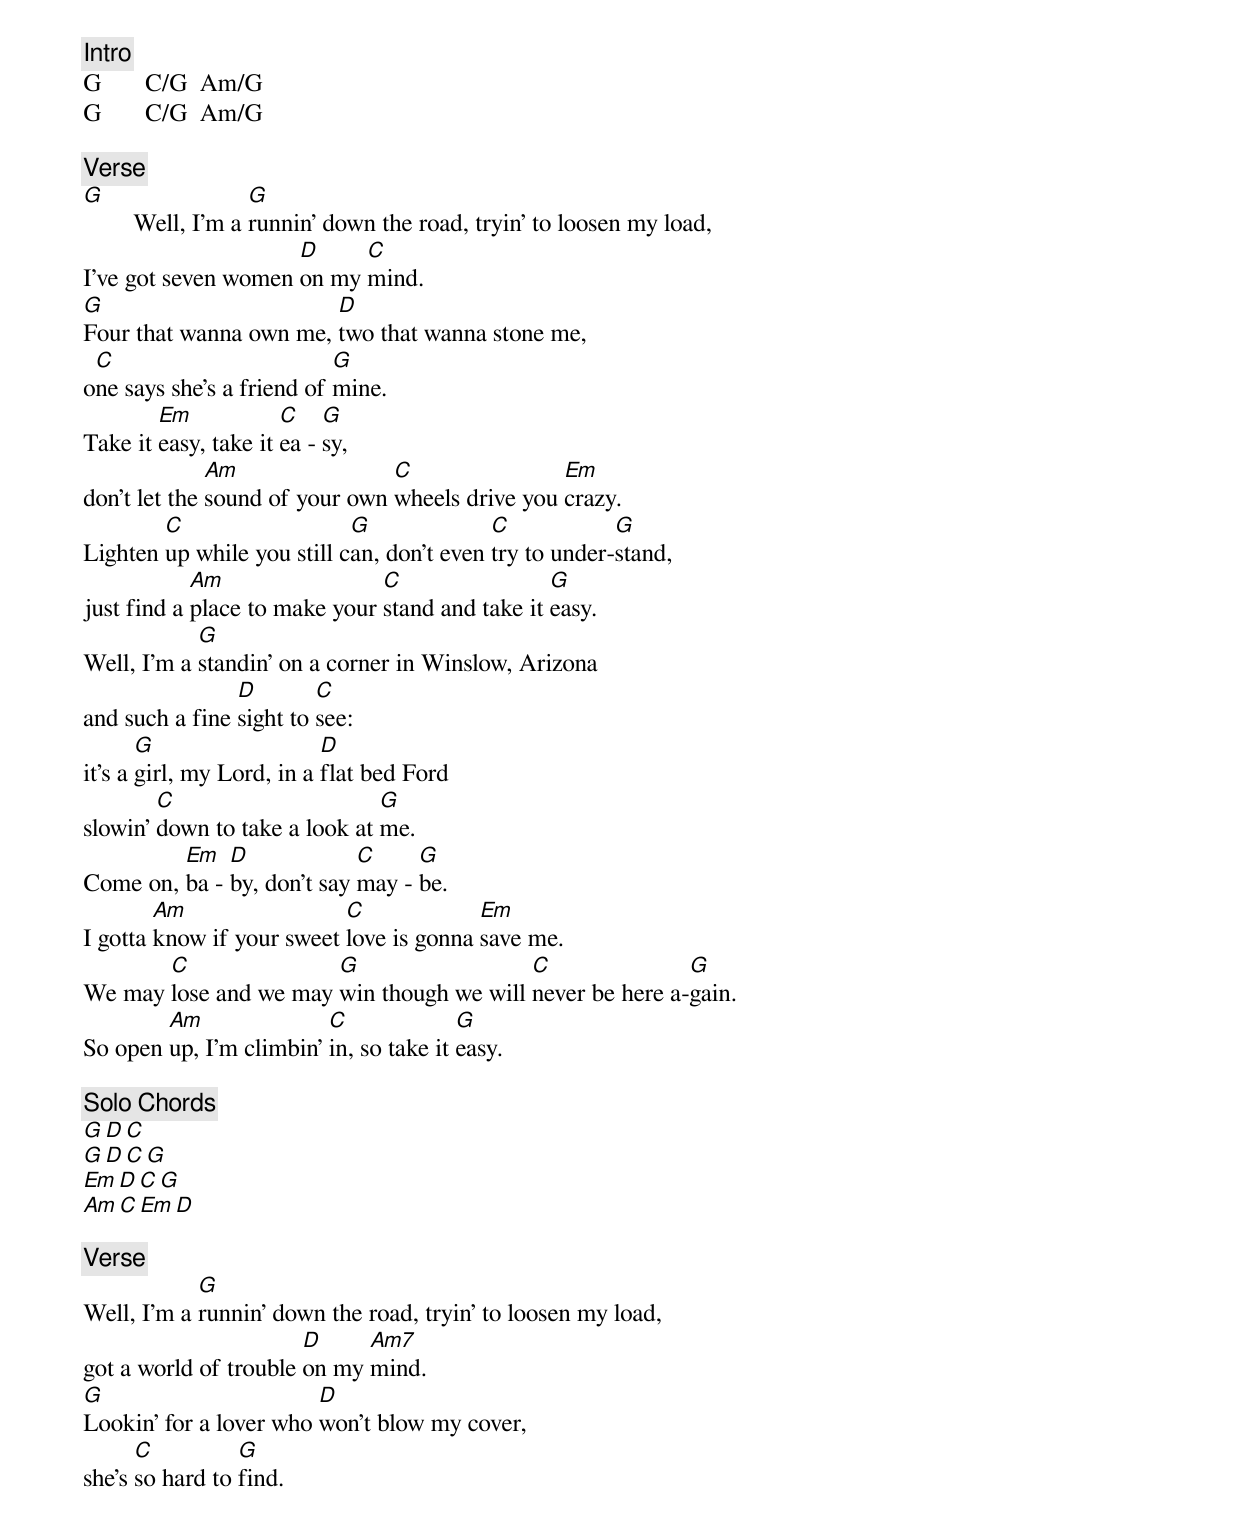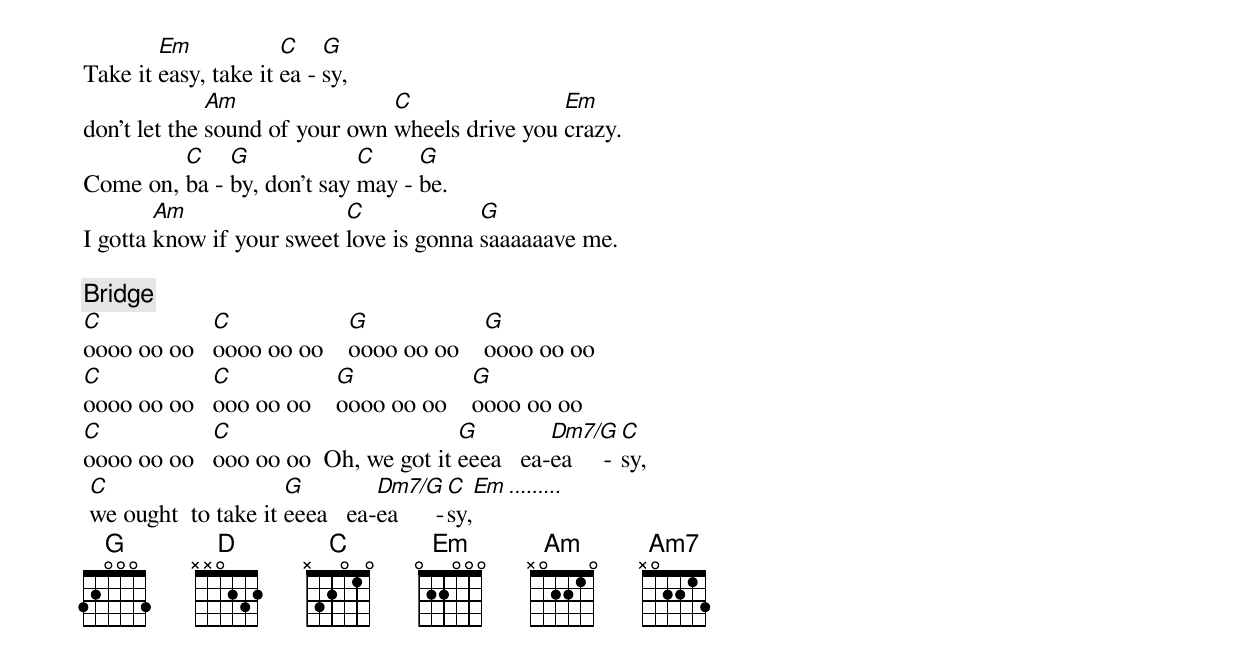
[Intro]
G       C/G  Am/G
G       C/G  Am/G

[Verse]
G                   G
        Well, I'm a runnin' down the road, tryin' to loosen my load,
                     D     C
I've got seven women on my mind.
G                       D
Four that wanna own me, two that wanna stone me,
 C                         G
one says she's a friend of mine.
        Em            C    G
Take it easy, take it ea - sy,
              Am                C                Em
don't let the sound of your own wheels drive you crazy.
        C                   G              C            G
Lighten up while you still can, don't even try to under-stand,
            Am                 C                 G
just find a place to make your stand and take it easy.
            G
Well, I'm a standin' on a corner in Winslow, Arizona
                D        C
and such a fine sight to see:
       G                   D
it's a girl, my Lord, in a flat bed Ford
        C                      G
slowin' down to take a look at me.
         Em   D             C     G
Come on, ba - by, don't say may - be.
        Am                 C             Em
I gotta know if your sweet love is gonna save me.
       C               G                  C               G
We may lose and we may win though we will never be here a-gain.
        Am               C              G
So open up, I'm climbin' in, so take it easy.

[Solo Chords]
G            D  C
G       D       C       G
Em      D       C       G
Am      C       Em         D

[Verse]
            G
Well, I'm a runnin' down the road, tryin' to loosen my load,
                       D     Am7
got a world of trouble on my mind.
G                       D
Lookin' for a lover who won't blow my cover,
      C          G
she's so hard to find.
        Em            C    G
Take it easy, take it ea - sy,
              Am                C                Em
don't let the sound of your own wheels drive you crazy.
         C    G             C     G
Come on, ba - by, don't say may - be.
        Am                 C             G
I gotta know if your sweet love is gonna saaaaaave me.

[Bridge]
C            C             G             G
oooo oo oo   oooo oo oo    oooo oo oo    oooo oo oo
C            C            G             G
oooo oo oo   ooo oo oo    oooo oo oo    oooo oo oo
C            C                        G         Dm7/G   C
oooo oo oo   ooo oo oo  Oh, we got it eeea   ea-ea     -sy,
 C                    G         Dm7/G    C       Em .........
 we ought  to take it eeea   ea-ea      -sy,
